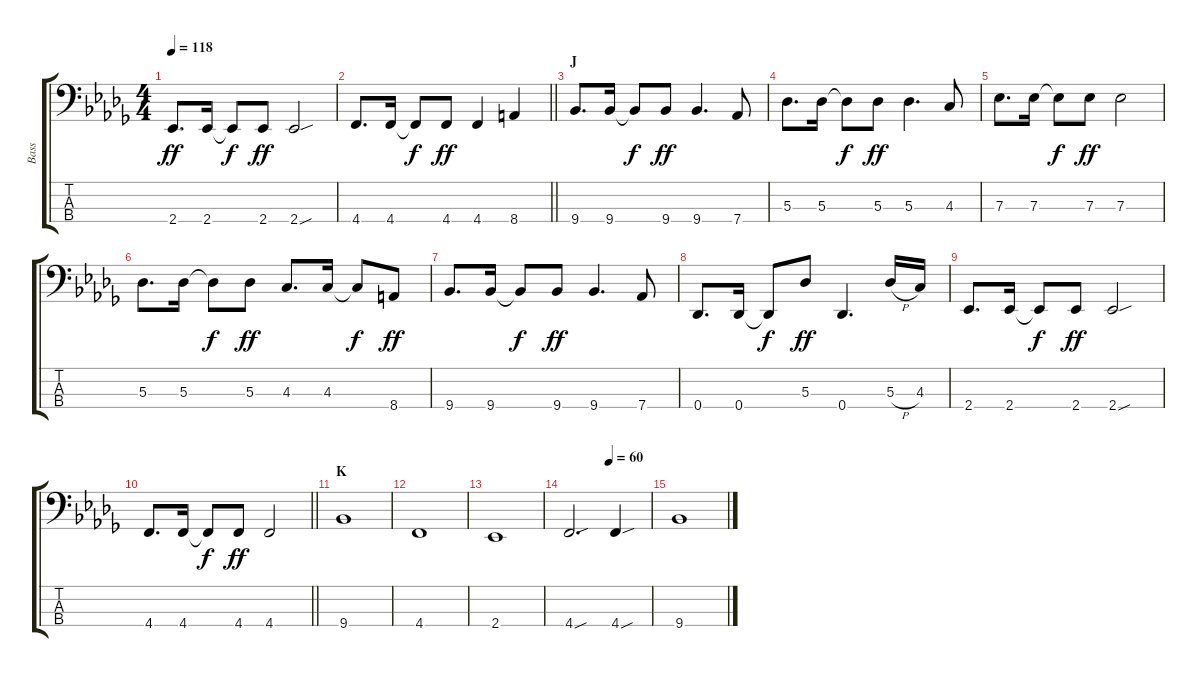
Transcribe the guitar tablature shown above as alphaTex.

\track ("Bass" "Bass") {instrument electricbasspick}
\staff {score tabs}
\tuning (Gb2 Db2 Ab1 Db1) {hide}
\ts (4 4)
\tempo 118
\clef f4
\ks db
2.4.8{d dy ff} 2.4.16 2.4{t}.8{dy f} 2.4.8{dy ff} 2.4{sou}.2 |
\barLineRight lightlight
4.4.8{d} 4.4.16 4.4{t}.8{dy f} 4.4.8{dy ff} 4.4.4 8.4.4 |
\section ("" "J")
9.4.8{d} 9.4.16 9.4{t}.8{dy f} 9.4.8{dy ff} 9.4.4{d} 7.4.8 |
5.3.8{d} 5.3.16 5.3{t}.8{dy f} 5.3.8{dy ff} 5.3.4{d} 4.3.8 |
7.3.8{d} 7.3.16 7.3{t}.8{dy f} 7.3.8{dy ff} 7.3.2 |
5.3.8{d} 5.3.16 5.3{t}.8{dy f} 5.3.8{dy ff} 4.3.8{d} 4.3.16 4.3{t}.8{dy f} 8.4.8{dy ff} |
9.4.8{d} 9.4.16 9.4{t}.8{dy f} 9.4.8{dy ff} 9.4.4{d} 7.4.8 |
0.4.8{d} 0.4.16 0.4{t}.8{dy f} 5.3.8{dy ff} 0.4.4{d} 5.3{h}.16 4.3.16 |
2.4.8{d} 2.4.16 2.4{t}.8{dy f} 2.4.8{dy ff} 2.4{sou}.2 |
\barLineRight lightlight
4.4.8{d} 4.4.16 4.4{t}.8{dy f} 4.4.8{dy ff} 4.4.2 |
\section ("" "K")
9.4.1 |
4.4.1 |
2.4.1 |
\tempo (60 0.5)
4.4{sou}.2{d} 4.4{sou}.4 |
9.4.1
